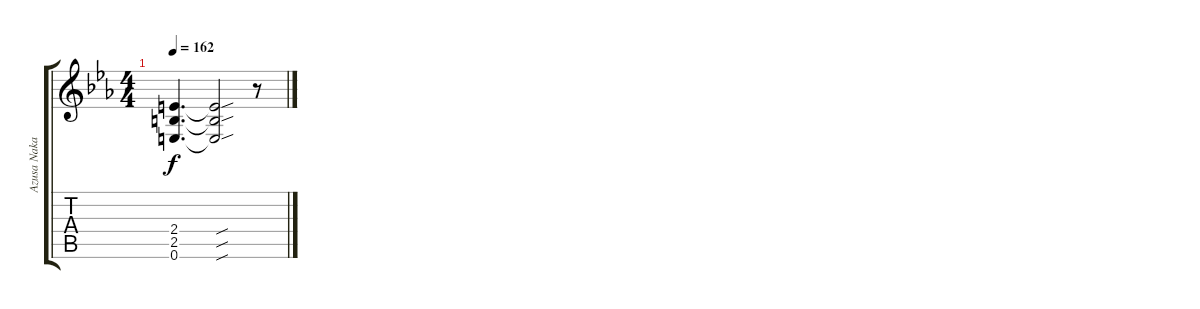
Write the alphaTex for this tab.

\track ("Azusa Nakano" "Azusa Naka") {instrument overdrivenguitar}
\staff {score tabs}
\tuning (E4 B3 G3 D3 A2 E2) {hide}
\ts (4 4)
\tempo 162
\clef g2
\ks eb
(2.4{t} 2.5{t} 0.6{t}).4{d dy f} (2.4{sou t} 2.5{sou t} 0.6{sou t}).2 r.8
